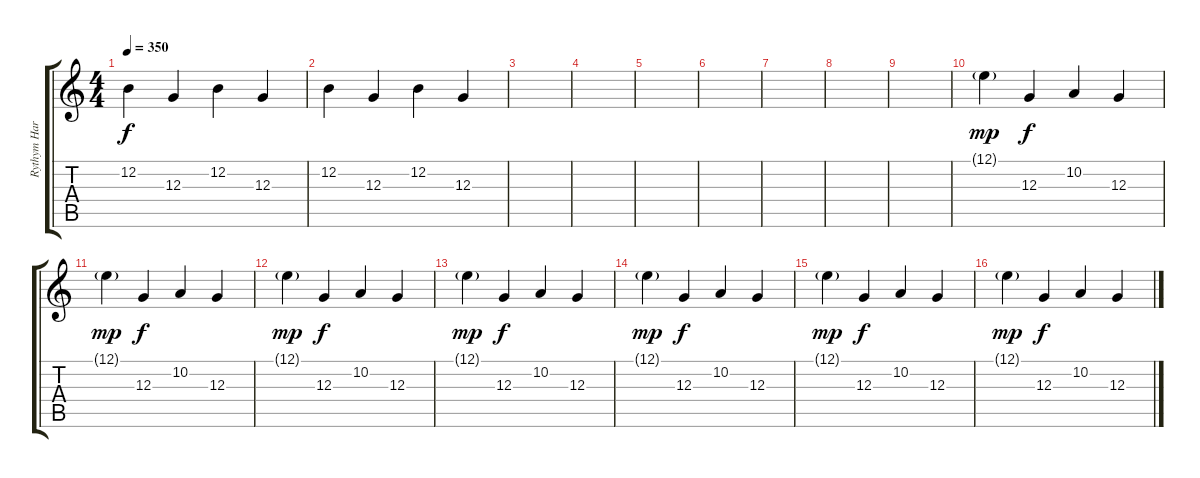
\track ("Rythym Harp" "Rythym Har") {instrument orchestralharp}
\staff {score tabs}
\tuning (E4 B3 G3 D3 A2 E2) {hide}
\ts (4 4)
\tempo 350
\clef g2
\ks c
12.2.4{dy f} 12.3.4 12.2.4 12.3.4 |
12.2.4 12.3.4 12.2.4 12.3.4 |
|
|
|
|
|
|
|
12.1{g}.4{dy mp} 12.3.4{dy f} 10.2.4 12.3.4 |
12.1{g}.4{dy mp} 12.3.4{dy f} 10.2.4 12.3.4 |
12.1{g}.4{dy mp} 12.3.4{dy f} 10.2.4 12.3.4 |
12.1{g}.4{dy mp} 12.3.4{dy f} 10.2.4 12.3.4 |
12.1{g}.4{dy mp} 12.3.4{dy f} 10.2.4 12.3.4 |
12.1{g}.4{dy mp} 12.3.4{dy f} 10.2.4 12.3.4 |
12.1{g}.4{dy mp} 12.3.4{dy f} 10.2.4 12.3.4
